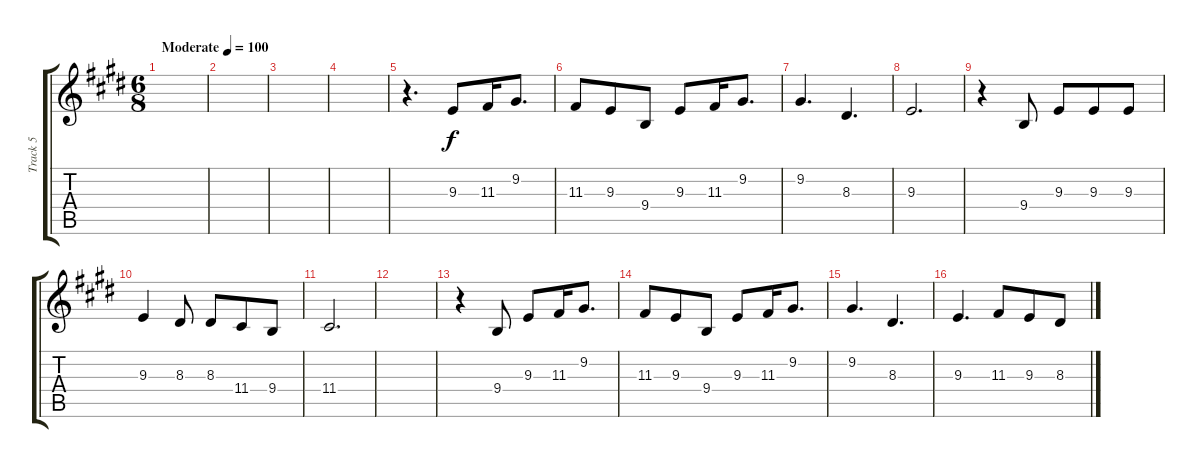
\track ("Track 5" "Track 5") {instrument flute}
\staff {score tabs}
\tuning (E4 B3 G3 D3 A2 E2) {hide}
\ts (6 8)
\tempo (100 "Moderate")
\clef g2
\ks c#minor
|
|
|
|
r.4{d} 9.3.8 11.3.16 9.2.8{d} |
11.3.8 9.3.8 9.4.8 9.3.8 11.3.16 9.2.8{d} |
9.2.4{d} 8.3.4{d} |
9.3.2{d} |
r.4 9.4.8 9.3.8 9.3.8 9.3.8 |
9.3.4 8.3.8 8.3.8 11.4.8 9.4.8 |
11.4.2{d} |
|
r.4 9.4.8 9.3.8 11.3.16 9.2.8{d} |
11.3.8 9.3.8 9.4.8 9.3.8 11.3.16 9.2.8{d} |
9.2.4{d} 8.3.4{d} |
9.3.4{d} 11.3.8 9.3.8 8.3.8
